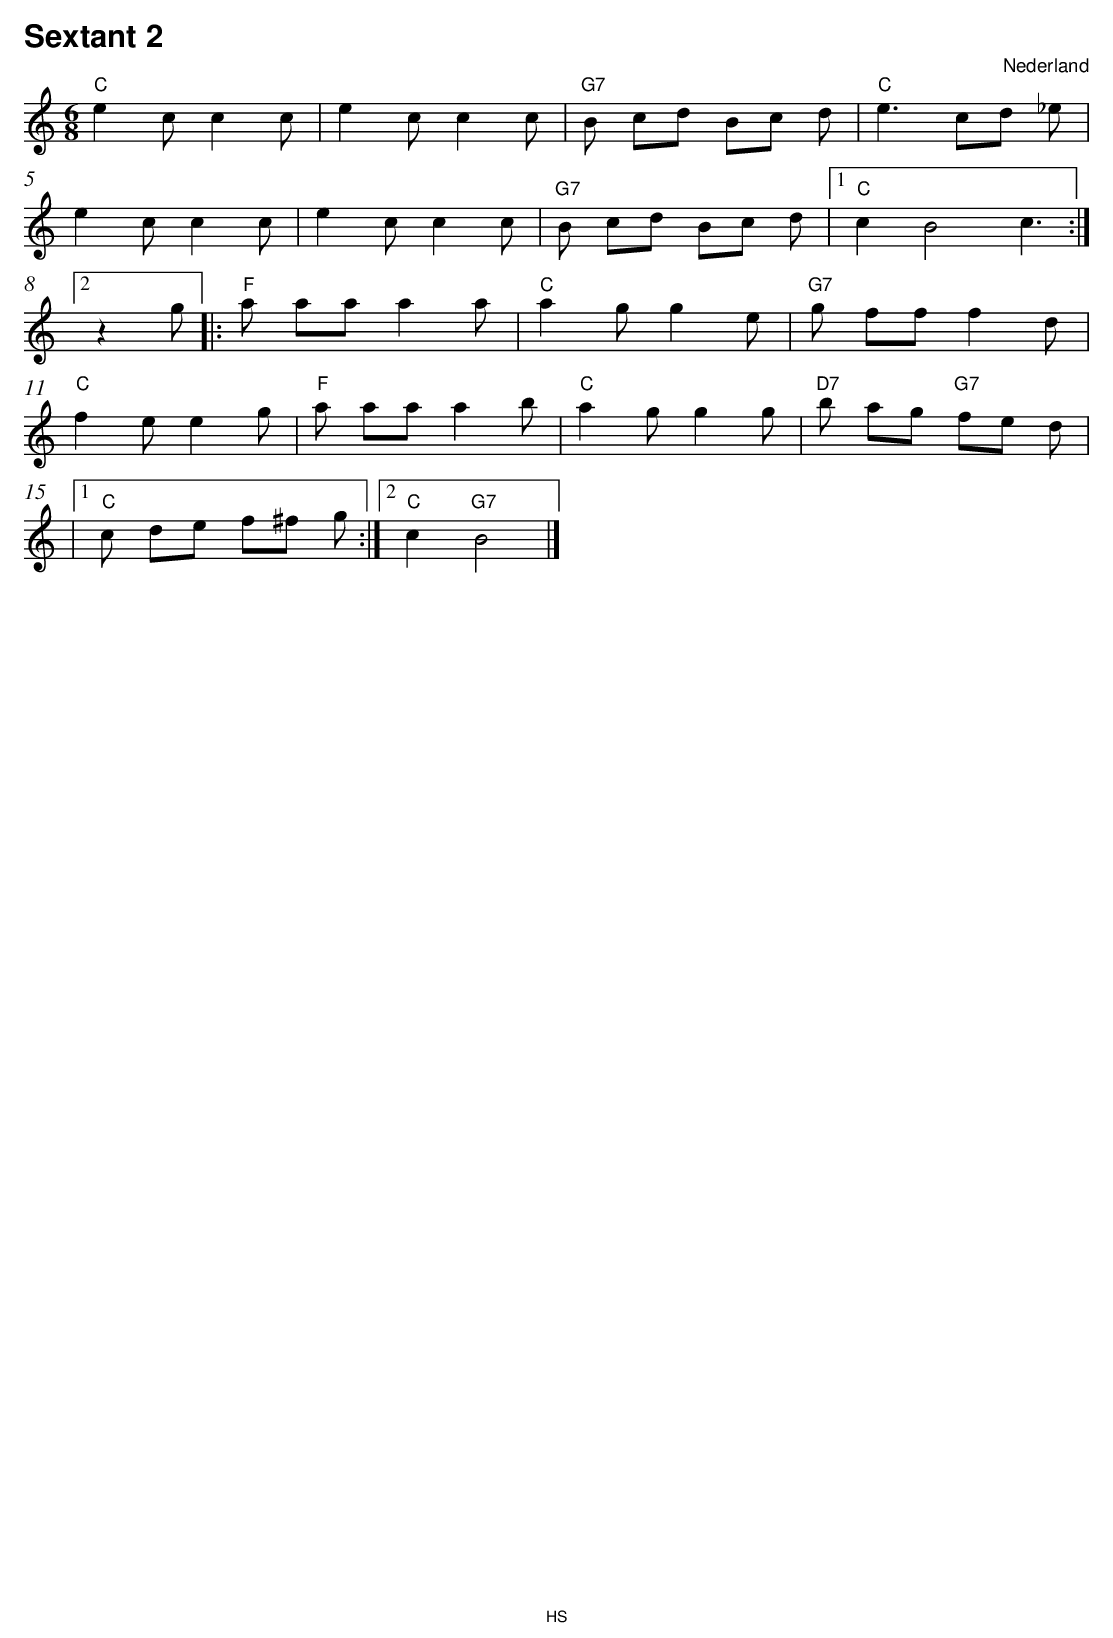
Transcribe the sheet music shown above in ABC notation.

X:1
T:Sextant 2
O:Nederland
M:6/8
L:1/8
Q:1/4=187
K:C
V:1
"C" e2 cc2 c|e2 cc2 c|"G7" B cd Bc d|"C" e3 cd _e|
e2 cc2 c|e2 cc2 c|"G7" B cd Bc d|1 "C" c2 B4 c3 :|2
z2 g|| |:"F" a aa a2 a|"C" a2 gg2 e|"G7" g ff f2 d|
"C" f2 ee2 g|"F" a aa a2 b|"C" a2 gg2 g|"D7" b ag "G7" fe d|
|1 "C" c de f^f g:|2 "C" c2 "G7" B4 |]
